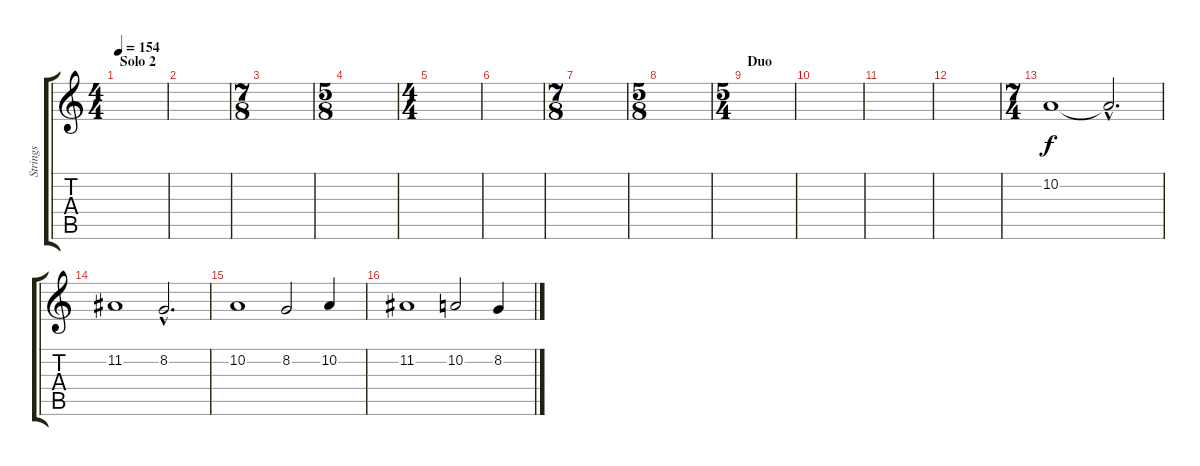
\track ("Strings" "Strings") {instrument stringensemble1}
\staff {score tabs}
\tuning (E4 B3 G3 D3 A2 E2) {hide}
\ts (4 4)
\section ("" "Solo 2")
\tempo 154
\clef g2
\ks c
|
|
\ts (7 8)
|
\ts (5 8)
|
\ts (4 4)
|
|
\ts (7 8)
|
\ts (5 8)
|
\ts (5 4)
\section ("" "Duo")
|
|
|
|
\ts (7 4)
10.2.1 10.2{hac t}.2{d} |
11.2.1 8.2{hac}.2{d} |
10.2.1 8.2.2 10.2.4 |
11.2.1 10.2.2 8.2.4
